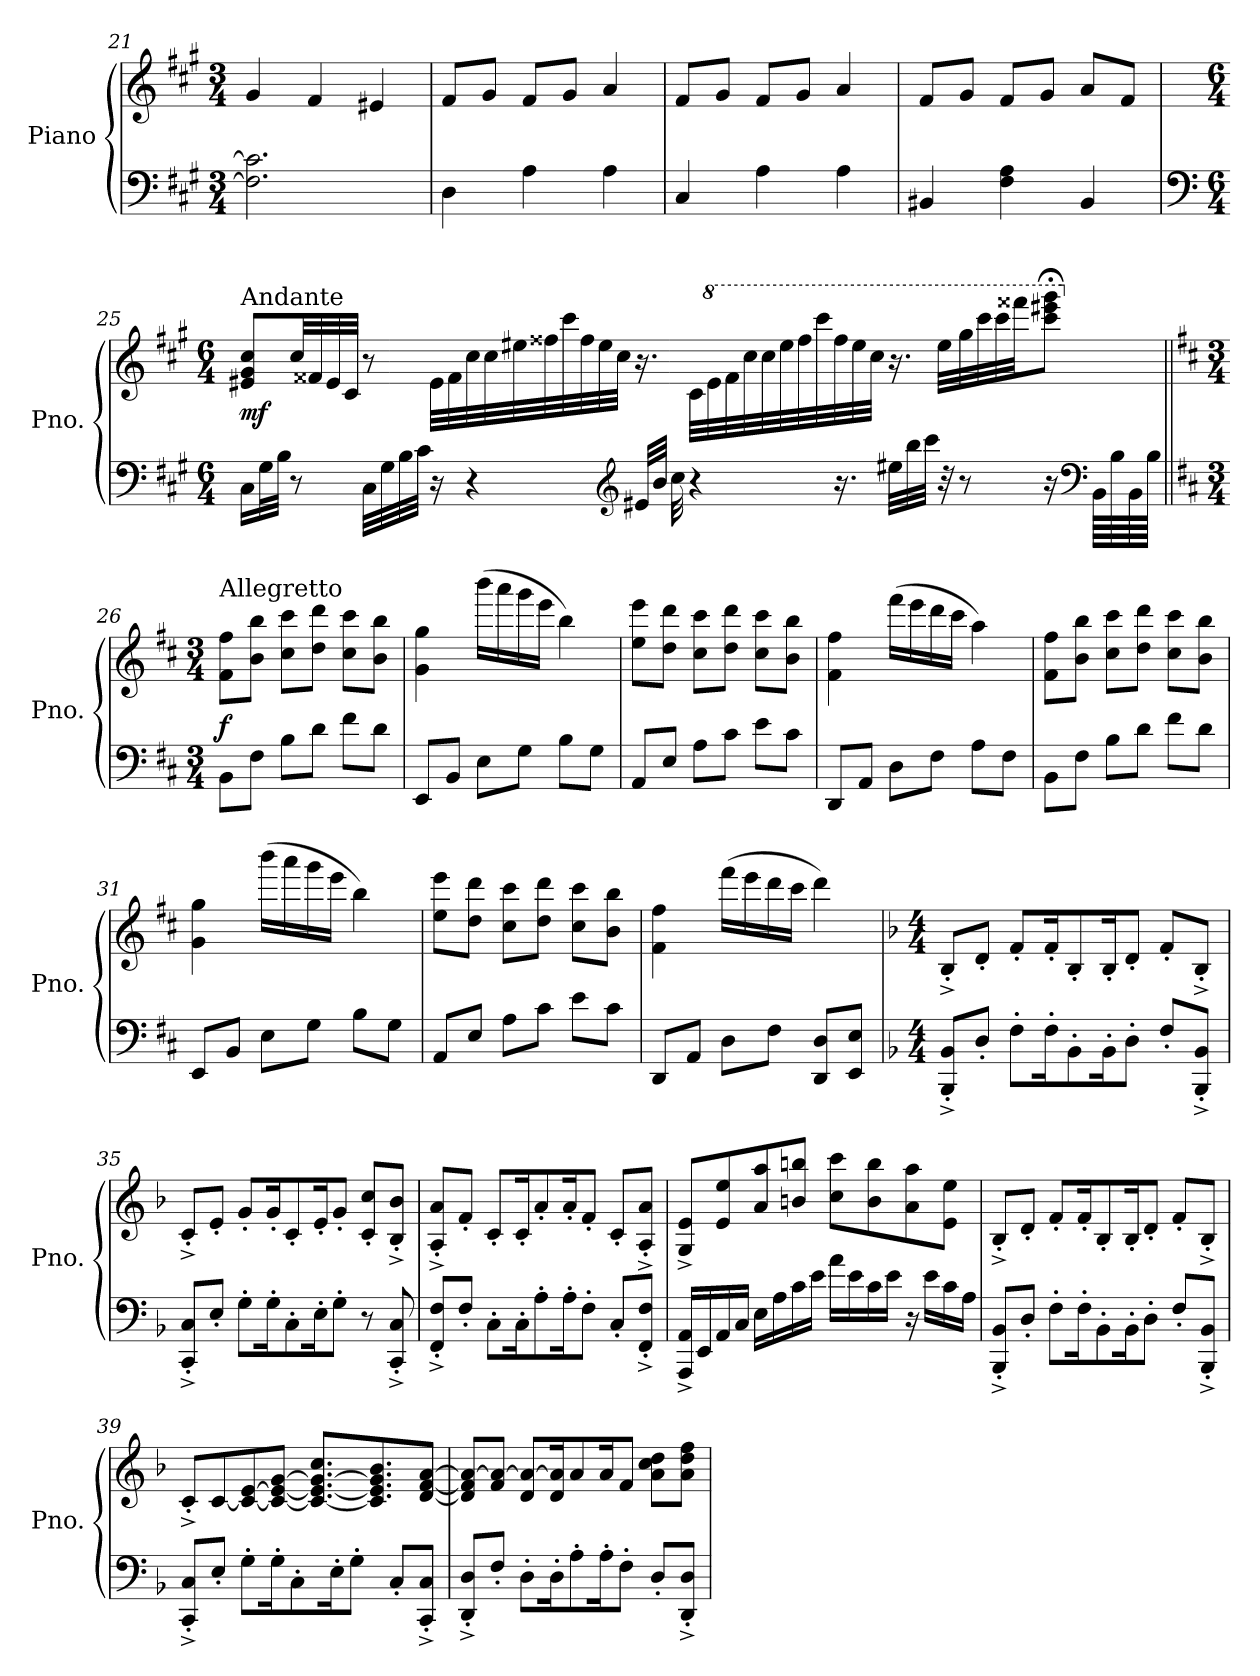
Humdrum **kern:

**kern	**kern	**dynam
*part1	*part1	*part1
*staff2	*staff1	*staff1/2
*I"Piano	*	*
*I'Pno.	*	*
*clefF4	*clefG2	*
*k[f#c#g#]	*k[f#c#g#]	*
*M3/4	*M3/4	*
=21	=21	=21
2.F#\] 2.c#\]	4g#/	.
.	4f#/	.
.	4e#X/	.
=22	=22	=22
4D\	8f#/L	.
.	8g#/J	.
4A\	8f#/L	.
.	8g#/J	.
4A\	4a/	.
=23	=23	=23
4C#/	8f#/L	.
.	8g#/J	.
4A\	8f#/L	.
.	8g#/J	.
4A\	4a/	.
=24	=24	=24
4BB#X/	8f#/L	.
.	8g#/J	.
4F#\ 4A\	8f#/L	.
.	8g#/J	.
4BB#/	8a/L	.
.	8f#/J	.
!!LO:LB:g=z
=25	=25	=25
*clefF4	*	*
*M6/4	*M6/4	*
*	*MM80	*
!	!LO:TX:a:t=Andante	!
!	!	!LO:DY:b
16C#\LL	8e#X/ 8g#/ 8cc#/L	mf
32G#\L	.	.
32B\JJJ	.	.
8r	32cc#/LL	.
.	32f##X/	.
.	32e#/	.
.	32c#/JJJ	.
32C#\LLL	8r	.
32G#\	.	.
32B\	.	.
32c#\JJJ	.	.
16r	32e#\LLL	.
.	32f##\	.
4r	32cc#\	.
.	32cc#\	.
.	32ee#X\	.
.	32ff##X\	.
.	32ccc#\	.
.	32ff##\	.
.	32ee#\	.
.	32cc#\JJJ	.
*clefG2	*	*
32e#X/LLL	16.r	.
32b/JJJ	.	.
32cc#\	.	.
4r	32c#\LLL	.
*	*8va	*
.	32ee#\	.
.	32ff##\	.
.	32ccc#\	.
.	32ccc#\	.
.	32eee#\	.
.	32fff##\	.
.	32cccc#\	.
16.r	32fff##\	.
.	32eee#\	.
.	32ccc#\JJJ	.
32ee#X\LLL	16.r	.
32bb\	.	.
32ccc#\JJJ	.	.
32r	32eee#\LLL	.
8r	32ggg#\	.
.	32cccc#\	.
.	32cccc#\	.
.	32ffff##X\JJ	.
16r	8cccc#\;< 8eeee#X\;< 8gggg#\;<J	.
*clefF4	*	*
64BB\LLLL	.	.
64B\	.	.
64BB\	.	.
64B\JJJJ	.	.
!!LO:LB:g=z
=26||	=26||	=26||
*k[f#c#]	*k[f#c#]	*
*M3/4	*M3/4	*
*	*X8va	*
*	*MM110	*
!	!LO:TX:a:t=Allegretto	!
!	!	!LO:DY:a=2
8BB\L	8f#\ 8ff#\L	f
8F#\J	8b\ 8bb\J	.
8B\L	8cc#\ 8ccc#\L	.
8d\J	8dd\ 8ddd\J	.
8f#\L	8cc#\ 8ccc#\L	.
8d\J	8b\ 8bb\J	.
=27	=27	=27
8EE/L	4g\ 4gg\	.
8BB/J	.	.
8E\L	(16bbb\LL	.
.	16aaa\	.
8G\J	16ggg\	.
.	16eee\JJ	.
8B\L	4bb\)	.
8G\J	.	.
=28	=28	=28
8AA/L	8ee\ 8eee\L	.
8E/J	8dd\ 8ddd\J	.
8A\L	8cc#\ 8ccc#\L	.
8c#\J	8dd\ 8ddd\J	.
8e\L	8cc#\ 8ccc#\L	.
8c#\J	8b\ 8bb\J	.
=29	=29	=29
8DD/L	4f#\ 4ff#\	.
8AA/J	.	.
8D\L	(16fff#\LL	.
.	16eee\	.
8F#\J	16ddd\	.
.	16ccc#\JJ	.
8A\L	4aa\)	.
8F#\J	.	.
=30	=30	=30
8BB\L	8f#\ 8ff#\L	.
8F#\J	8b\ 8bb\J	.
8B\L	8cc#\ 8ccc#\L	.
8d\J	8dd\ 8ddd\J	.
8f#\L	8cc#\ 8ccc#\L	.
8d\J	8b\ 8bb\J	.
!!LO:PB:g=z
=31	=31	=31
8EE/L	4g\ 4gg\	.
8BB/J	.	.
8E\L	(16bbb\LL	.
.	16aaa\	.
8G\J	16ggg\	.
.	16eee\JJ	.
8B\L	4bb\)	.
8G\J	.	.
=32	=32	=32
8AA/L	8ee\ 8eee\L	.
8E/J	8dd\ 8ddd\J	.
8A\L	8cc#\ 8ccc#\L	.
8c#\J	8dd\ 8ddd\J	.
8e\L	8cc#\ 8ccc#\L	.
8c#\J	8b\ 8bb\J	.
=33	=33	=33
8DD/L	4f#\ 4ff#\	.
8AA/J	.	.
8D\L	(16fff#\LL	.
.	16eee\	.
8F#\J	16ddd\	.
.	16ccc#\JJ	.
8DD/ 8D/L	4ddd\)	.
8EE/ 8E/J	.	.
=34	=34	=34
*k[b-]	*k[b-]	*
*M4/4	*M4/4	*
8BBB-/^' 8BB-/^'L	8B-^'/L	.
8D'/J	8d'/J	.
8F'\L	8f'/L	.
16F'\K	16f'/K	.
8BB-'\	8B-'/	.
16BB-'\K	16B-'/K	.
8D'\J	8d'/J	.
8F'/L	8f'/L	.
8BBB-/^' 8BB-/^'J	8B-^'/J	.
!!LO:LB:g=z
=35	=35	=35
8CC/^' 8C/^'L	8c^'/L	.
8E'/J	8e'/J	.
8G'\L	8g'/L	.
16G'\K	16g'/K	.
8C'\	8c'/	.
16E'\K	16e'/K	.
8G'\J	8g'/J	.
8r	8c/' 8cc/'L	.
8CC/^' 8C/^'	8B-/^' 8b-/^'J	.
=36	=36	=36
8FF/^' 8F/^'L	8A/^' 8a/^'L	.
8F'/J	8f'/J	.
8C'\L	8c'/L	.
16C'\K	16c'/K	.
8A'\	8a'/	.
16A'\K	16a'/K	.
8F'\J	8f'/J	.
8C'/L	8c'/L	.
8FF/^' 8F/^'J	8A/^' 8a/^'J	.
=37	=37	=37
16AAA/^ 16AA/^LL	8G/^ 8e/^L	.
16EE/	.	.
16AA/	8e/ 8ee/	.
16C/JJ	.	.
16E\LL	8a/ 8aa/	.
16A\	.	.
16c\	8bn/ 8bbn/J	.
16e\JJ	.	.
16a\LL	8cc\ 8ccc\L	.
16e\	.	.
16c\	8b\ 8bb\	.
16e\JJ	.	.
16r	8a\ 8aa\	.
16e\LL	.	.
16c\	8e\ 8ee\J	.
16A\JJ	.	.
!!LO:LB:g=z
=38	=38	=38
8BBB-/^' 8BB-/^'L	8B-^'/L	.
8D'/J	8d'/J	.
8F'\L	8f'/L	.
16F'\K	16f'/K	.
8BB-'\	8B-'/	.
16BB-'\K	16B-'/K	.
8D'\J	8d'/J	.
8F'/L	8f'/L	.
8BBB-/^' 8BB-/^'J	8B-^'/J	.
=39	=39	=39
8CC/^' 8C/^'L	8c^'/L	.
8E'/J	[8c/	.
8G'\L	8c/_ [8e/	.
16G'\K	8c/_ 8e/_ [8g/J	.
8C'\	.	.
.	8.c/_ 8.e/_ 8.g/_ 8.cc/L	.
16E'\K	.	.
8G'\J	.	.
.	8.c/] 8.e/] 8.g/] 8.b-/	.
8C'/L	.	.
8CC/^' 8C/^'J	[8d/ [8f/ [8a/J	.
=40	=40	=40
8DD/^' 8D/^'L	8d/] 8f/] 8a/_L	.
8F'/J	8f/ 8a/_J	.
8D'\L	8d/ 8a/_L	.
16D'\K	16d/ 16a/]K	.
8A'\	8a/	.
16A'\K	16a/K	.
8F'\J	8f/J	.
8D'/L	8a\ 8cc\ 8dd\L	.
8DD/^' 8D/^'J	8a\ 8dd\ 8ff\J	.
=	=	=
*-	*-	*-
